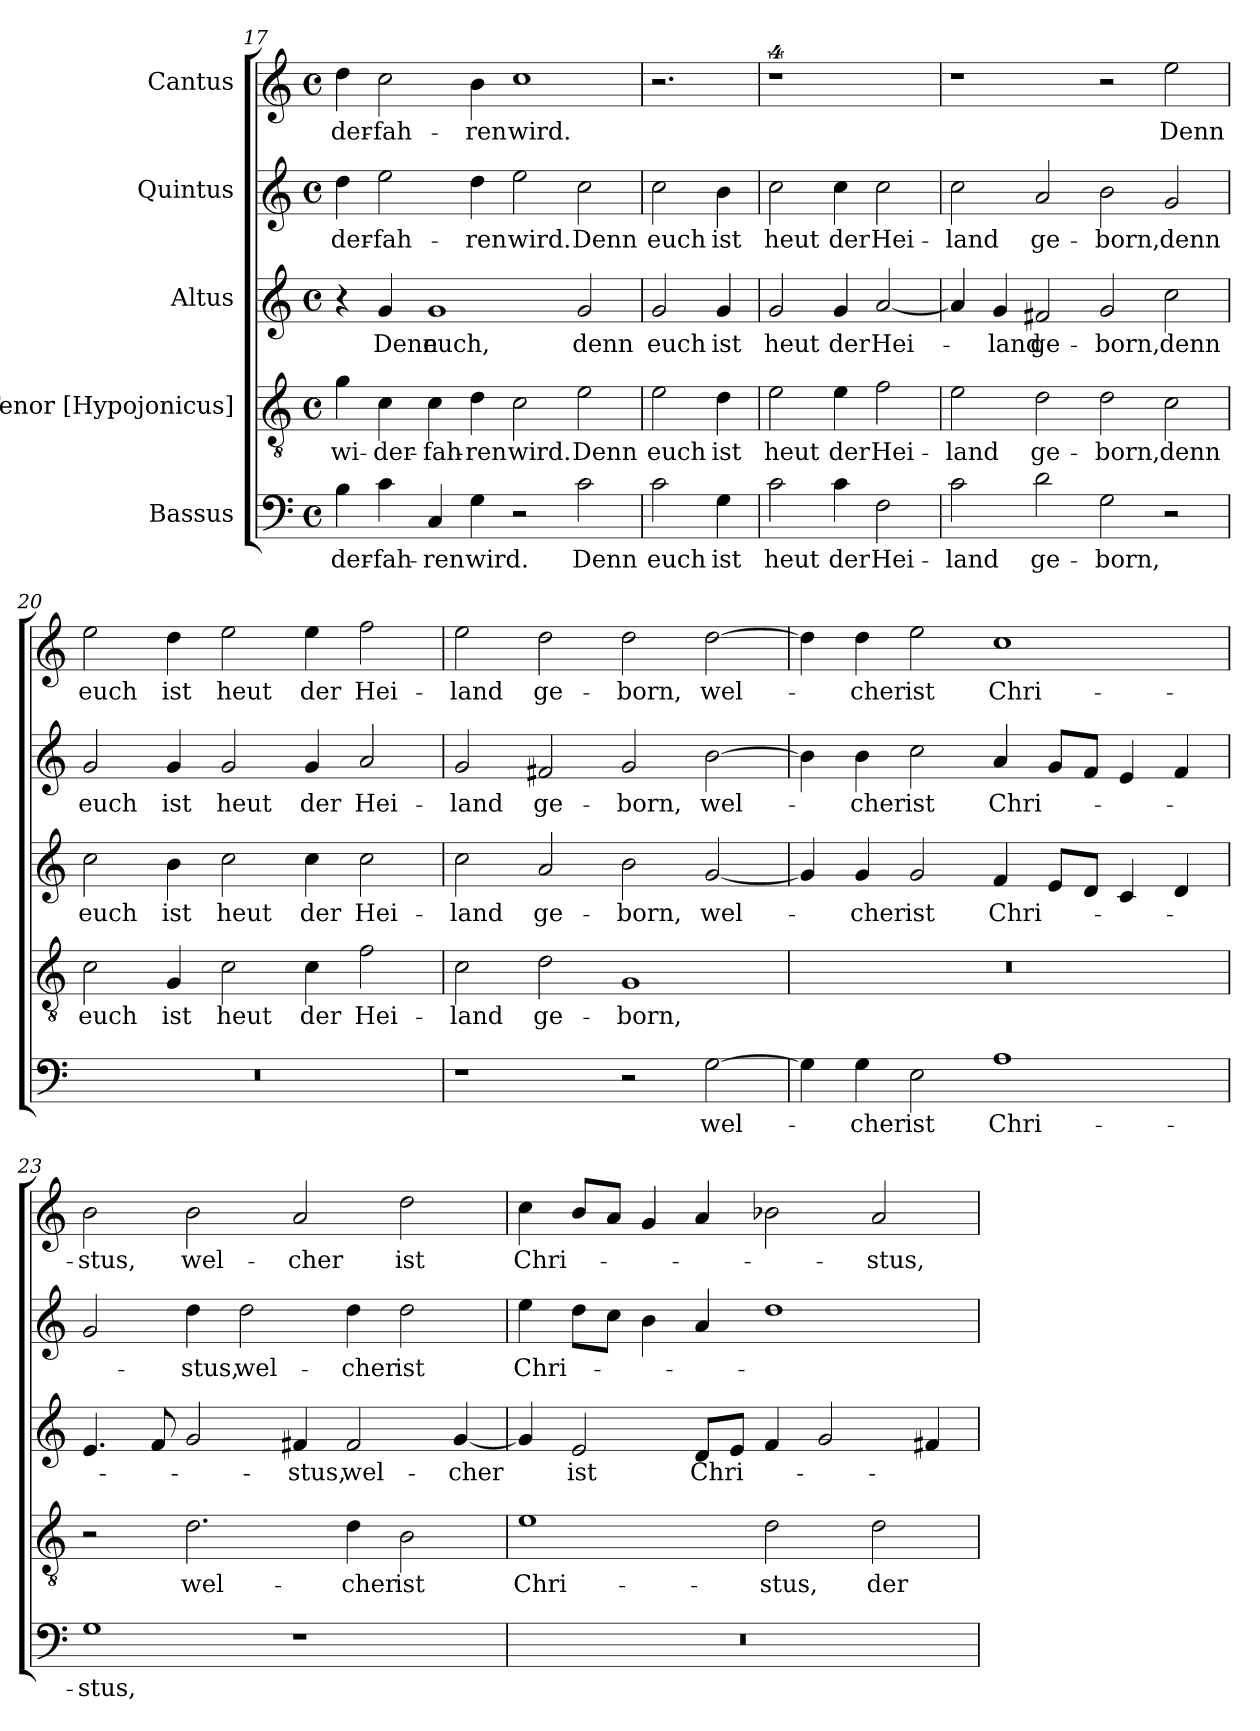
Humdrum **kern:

**kern	**text	**kern	**text	**kern	**text	**kern	**text	**kern	**text
*part5	*part5	*part4	*part4	*part3	*part3	*part2	*part2	*part1	*part1
*staff5	*staff5	*staff4	*staff4	*staff3	*staff3	*staff2	*staff2	*staff1	*staff1
*I"Bassus	*	*I"Tenor [Hypojonicus]	*	*I"Altus	*	*I"Quintus	*	*I"Cantus	*
*clefF4	*	*clefGv2	*	*clefG2	*	*clefG2	*	*clefG2	*
*k[]	*	*k[]	*	*k[]	*	*k[]	*	*k[]	*
*M4/2	*	*M4/2	*	*M4/2	*	*M4/2	*	*M4/2	*
*met(c)	*	*met(c)	*	*met(c)	*	*met(c)	*	*met(c)	*
=17	=17	=17	=17	=17	=17	=17	=17	=17	=17
!	!LO:LY:b	!	!LO:LY:b	!	!	!	!LO:LY:b	!	!LO:LY:b
4B\	-der-	4g\	wi-	4r	.	4dd\	-der-	4dd\	-der-
!	!LO:LY:b	!	!LO:LY:b	!	!LO:LY:b	!	!LO:LY:b	!	!LO:LY:b
4c\	-fah-	4c\	-der-	4g/	Denn	2ee\	-fah-	2cc\	-fah-
!	!LO:LY:b	!	!LO:LY:b	!	!LO:LY:b	!	!	!	!
4C/	-ren	4c\	-fah-	1g	euch,	.	.	.	.
!	!LO:LY:b	!	!LO:LY:b	!	!	!	!LO:LY:b	!	!LO:LY:b
4G\	wird.	4d\	-ren	.	.	4dd\	-ren	4b\	-ren
!	!	!	!LO:LY:b	!	!	!	!LO:LY:b	!	!LO:LY:b
2r	.	2c\	wird.	.	.	2ee\	wird.	1cc	wird.
!	!LO:LY:b	!	!LO:LY:b	!	!LO:LY:b	!	!LO:LY:b	!	!
2c\	Denn	2e\	Denn	2g/	denn	2cc\	Denn	.	.
=18	=18	=18	=18	=18	=18	=18	=18	=18	=18
!	!LO:LY:b	!	!LO:LY:b	!	!LO:LY:b	!	!LO:LY:b	!	!
2c\	euch	2e\	euch	2g/	euch	2cc\	euch	2.r	.
!	!LO:LY:b	!	!LO:LY:b	!	!LO:LY:b	!	!LO:LY:b	!	!
4G\	ist	4d\	ist	4g/	ist	4b\	ist	.	.
!!LO:LB:g=z
=18X3	=18X3	=18X3	=18X3	=18X3	=18X3	=18X3	=18X3	=18X3	=18X3
!	!LO:LY:b	!	!LO:LY:b	!	!LO:LY:b	!	!LO:LY:b	!	!
2c\	heut	2e\	heut	2g/	heut	2cc\	heut	4%5r	.
!	!LO:LY:b	!	!LO:LY:b	!	!LO:LY:b	!	!LO:LY:b	!	!
4c\	der	4e\	der	4g/	der	4cc\	der	.	.
!	!LO:LY:b	!	!LO:LY:b	!	!LO:LY:b	!	!LO:LY:b	!	!
2F\	Hei-	2f\	Hei-	[2a/	Hei-	2cc\	Hei-	.	.
=19	=19	=19	=19	=19	=19	=19	=19	=19	=19
!	!LO:LY:b	!	!LO:LY:b	!	!	!	!LO:LY:b	!	!
2c\	-land	2e\	-land	4a/]	.	2cc\	-land	1r	.
!	!	!	!	!	!LO:LY:b	!	!	!	!
.	.	.	.	4g/	-land	.	.	.	.
!	!LO:LY:b	!	!LO:LY:b	!	!LO:LY:b	!	!LO:LY:b	!	!
2d\	ge-	2d\	ge-	2f#X/	ge-	2a/	ge-	.	.
!	!LO:LY:b	!	!LO:LY:b	!	!LO:LY:b	!	!LO:LY:b	!	!
2G\	-born,	2d\	-born,	2g/	-born,	2b\	-born,	2r	.
!	!	!	!LO:LY:b	!	!LO:LY:b	!	!LO:LY:b	!	!LO:LY:b
2r	.	2c\	denn	2cc\	denn	2g/	denn	2ee\	Denn
=20	=20	=20	=20	=20	=20	=20	=20	=20	=20
!	!	!	!LO:LY:b	!	!LO:LY:b	!	!LO:LY:b	!	!LO:LY:b
0r	.	2c\	euch	2cc\	euch	2g/	euch	2ee\	euch
!	!	!	!LO:LY:b	!	!LO:LY:b	!	!LO:LY:b	!	!LO:LY:b
.	.	4G/	ist	4b\	ist	4g/	ist	4dd\	ist
!	!	!	!LO:LY:b	!	!LO:LY:b	!	!LO:LY:b	!	!LO:LY:b
.	.	2c\	heut	2cc\	heut	2g/	heut	2ee\	heut
!	!	!	!LO:LY:b	!	!LO:LY:b	!	!LO:LY:b	!	!LO:LY:b
.	.	4c\	der	4cc\	der	4g/	der	4ee\	der
!	!	!	!LO:LY:b	!	!LO:LY:b	!	!LO:LY:b	!	!LO:LY:b
.	.	2f\	Hei-	2cc\	Hei-	2a/	Hei-	2ff\	Hei-
!!LO:PB:g=z
=21	=21	=21	=21	=21	=21	=21	=21	=21	=21
!	!	!	!LO:LY:b	!	!LO:LY:b	!	!LO:LY:b	!	!LO:LY:b
1r	.	2c\	-land	2cc\	-land	2g/	-land	2ee\	-land
!	!	!	!LO:LY:b	!	!LO:LY:b	!	!LO:LY:b	!	!LO:LY:b
.	.	2d\	ge-	2a/	ge-	2f#X/	ge-	2dd\	ge-
!	!	!	!LO:LY:b	!	!LO:LY:b	!	!LO:LY:b	!	!LO:LY:b
2r	.	1G	-born,	2b\	-born,	2g/	-born,	2dd\	-born,
!	!LO:LY:b	!	!	!	!LO:LY:b	!	!LO:LY:b	!	!LO:LY:b
[2G\	wel-	.	.	[2g/	wel-	[2b\	wel-	[2dd\	wel-
=22	=22	=22	=22	=22	=22	=22	=22	=22	=22
4G\]	.	0r	.	4g/]	.	4b\]	.	4dd\]	.
!	!LO:LY:b	!	!	!	!LO:LY:b	!	!LO:LY:b	!	!LO:LY:b
4G\	-cher	.	.	4g/	-cher	4b\	-cher	4dd\	-cher
!	!LO:LY:b	!	!	!	!LO:LY:b	!	!LO:LY:b	!	!LO:LY:b
2E\	ist	.	.	2g/	ist	2cc\	ist	2ee\	ist
!	!LO:LY:b	!	!	!	!LO:LY:b	!	!LO:LY:b	!	!LO:LY:b
1A	Chri-	.	.	4f/	Chri-	4a/	Chri-	1cc	Chri-
.	.	.	.	8e/L	.	8g/L	.	.	.
.	.	.	.	8d/J	.	8f/J	.	.	.
.	.	.	.	4c/	.	4e/	.	.	.
.	.	.	.	4d/	.	4f/	.	.	.
=23	=23	=23	=23	=23	=23	=23	=23	=23	=23
!	!LO:LY:b	!	!	!	!	!	!	!	!LO:LY:b
1G	-stus,	2r	.	4.e/	.	2g/	.	2b\	-stus,
.	.	.	.	8f/	.	.	.	.	.
!	!	!	!LO:LY:b	!	!	!	!LO:LY:b	!	!LO:LY:b
.	.	2.d\	wel-	2g/	.	4dd\	-stus,	2b\	wel-
!	!	!	!	!	!	!	!LO:LY:b	!	!
.	.	.	.	.	.	2dd\	wel-	.	.
!	!	!	!	!	!LO:LY:b	!	!	!	!LO:LY:b
1r	.	.	.	4f#X/	-stus,	.	.	2a/	-cher
!	!	!	!LO:LY:b	!	!LO:LY:b	!	!LO:LY:b	!	!
.	.	4d\	-cher	2f#/	wel-	4dd\	-cher	.	.
!	!	!	!LO:LY:b	!	!	!	!LO:LY:b	!	!LO:LY:b
.	.	2B\	ist	.	.	2dd\	ist	2dd\	ist
!	!	!	!	!	!LO:LY:b	!	!	!	!
.	.	.	.	[4g/	-cher	.	.	.	.
!!LO:LB:g=z
=24	=24	=24	=24	=24	=24	=24	=24	=24	=24
!	!	!	!LO:LY:b	!	!	!	!LO:LY:b	!	!LO:LY:b
0r	.	1e	Chri-	4g/]	.	4ee\	Chri-	4cc\	Chri-
!	!	!	!	!	!LO:LY:b	!	!	!	!
.	.	.	.	2e/	ist	8dd\L	.	8b/L	.
.	.	.	.	.	.	8cc\J	.	8a/J	.
.	.	.	.	.	.	4b\	.	4g/	.
!	!	!	!	!	!LO:LY:b	!	!	!	!
.	.	.	.	8d/L	Chri-	4a/	.	4a/	.
.	.	.	.	8e/J	.	.	.	.	.
!	!	!	!LO:LY:b	!	!	!	!	!	!
.	.	2d\	-stus,	4f/	.	1dd	.	2b-X\	.
.	.	.	.	2g/	.	.	.	.	.
!	!	!	!LO:LY:b	!	!	!	!	!	!LO:LY:b
.	.	2d\	der	.	.	.	.	2a/	-stus,
.	.	.	.	4f#X/	.	.	.	.	.
=	=	=	=	=	=	=	=	=	=
*-	*-	*-	*-	*-	*-	*-	*-	*-	*-
